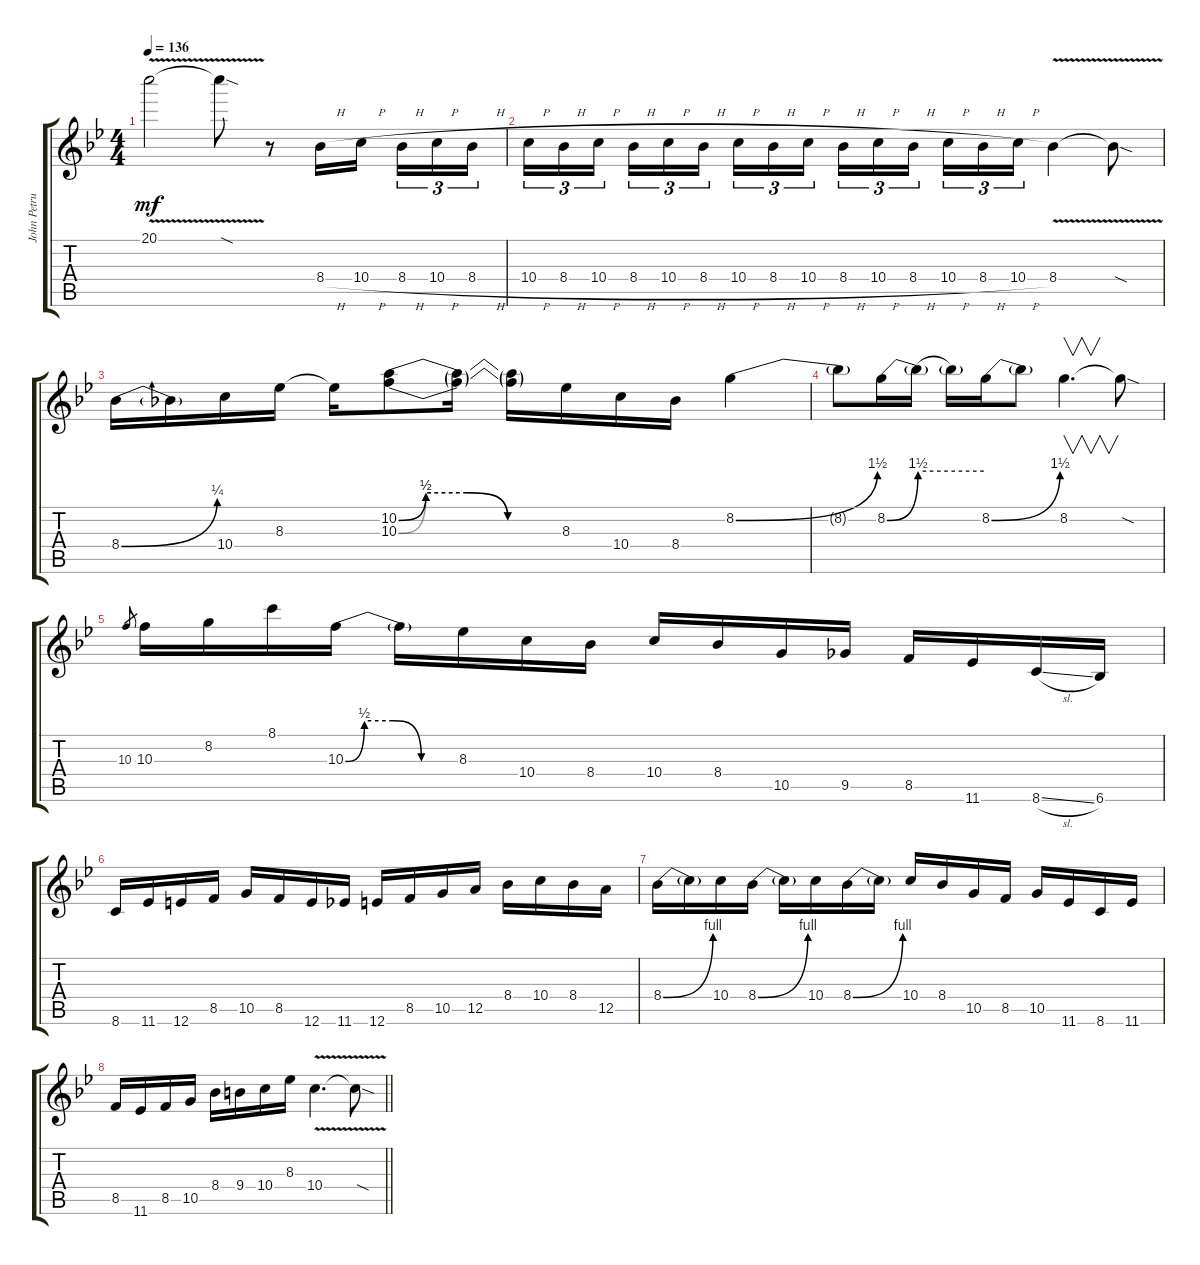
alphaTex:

\track ("John Petrucci" "John Petru") {instrument distortionguitar}
\staff {score tabs}
\tuning (E4 B3 G3 D3 A2 E2) {hide}
\ts (4 4)
\tempo 136
\clef g2
\ks bb
20.1{v}.2{dy mf} 20.1{sod t}.8 r.8 8.4{h}.16 10.4{h}.16{beam splitsecondary} 8.4{h}.16{tu (3 2)} 10.4{h}.16{tu (3 2)} 8.4{h}.16{tu (3 2)} |
10.4{h}.16{tu (3 2)} 8.4{h}.16{tu (3 2)} 10.4{h}.16{tu (3 2) beam splitsecondary} 8.4{h}.16{tu (3 2)} 10.4{h}.16{tu (3 2)} 8.4{h}.16{tu (3 2)} 10.4{h}.16{tu (3 2)} 8.4{h}.16{tu (3 2)} 10.4{h}.16{tu (3 2) beam splitsecondary} 8.4{h}.16{tu (3 2)} 10.4{h}.16{tu (3 2)} 8.4{h}.16{tu (3 2)} 10.4{h}.16{tu (3 2)} 8.4{h}.16{tu (3 2)} 10.4{h}.16{tu (3 2)} 8.4{v}.4 8.4{sod t}.8 |
8.4{be (bend 0 0 60 1)}.16 8.4{t}.16 10.4.16 8.3.16 8.3{t}.16 (10.2{be (custom 0 0 10 2 25 2 40 0 60 0)} 10.3{be (custom 0 0 10 2 25 2 40 0 60 0)}).8 (10.2{t} 10.3{t}).16 (10.2{t} 10.3{t}).16 8.3.16 10.4.16 8.4.16 8.2{be (bend 0 0 60 6)}.4 |
8.2{t}.8 8.2{be (bend 0 0 60 6)}.16 8.2{be (hold 0 6 60 6) t}.16 8.2{t}.16 8.2{be (bend 0 0 60 6)}.16 8.2{t}.8 8.2.4{v d} 8.2{sod t}.8 |
10.3.8{gr} 10.3.16 8.2.16 8.1.16 10.3{be (custom 0 0 10 2 25 2 40 0 60 0)}.16 10.3{t}.16 8.3.16 10.4.16 8.4.16 10.4.16 8.4.16 10.5.16 9.5.16 8.5.16 11.6.16 8.6{sl}.16 6.6.16 |
8.6.16 11.6.16 12.6.16 8.5.16 10.5.16 8.5.16 12.6.16 11.6.16 12.6.16 8.5.16 10.5.16 12.5.16 8.4.16 10.4.16 8.4.16 12.5.16 |
8.4{be (bend 0 0 60 4)}.16 8.4{t}.16 10.4.16 8.4{be (bend 0 0 60 4)}.16 8.4{t}.16 10.4.16 8.4{be (bend 0 0 60 4)}.16 8.4{t}.16 10.4.16 8.4.16 10.5.16 8.5.16 10.5.16 11.6.16 8.6.16 11.6.16 |
\barLineRight lightlight
8.5.16 11.6.16 8.5.16 10.5.16 8.4.16 9.4.16 10.4.16 8.3.16 10.4{v}.4{d} 10.4{sod t}.8
